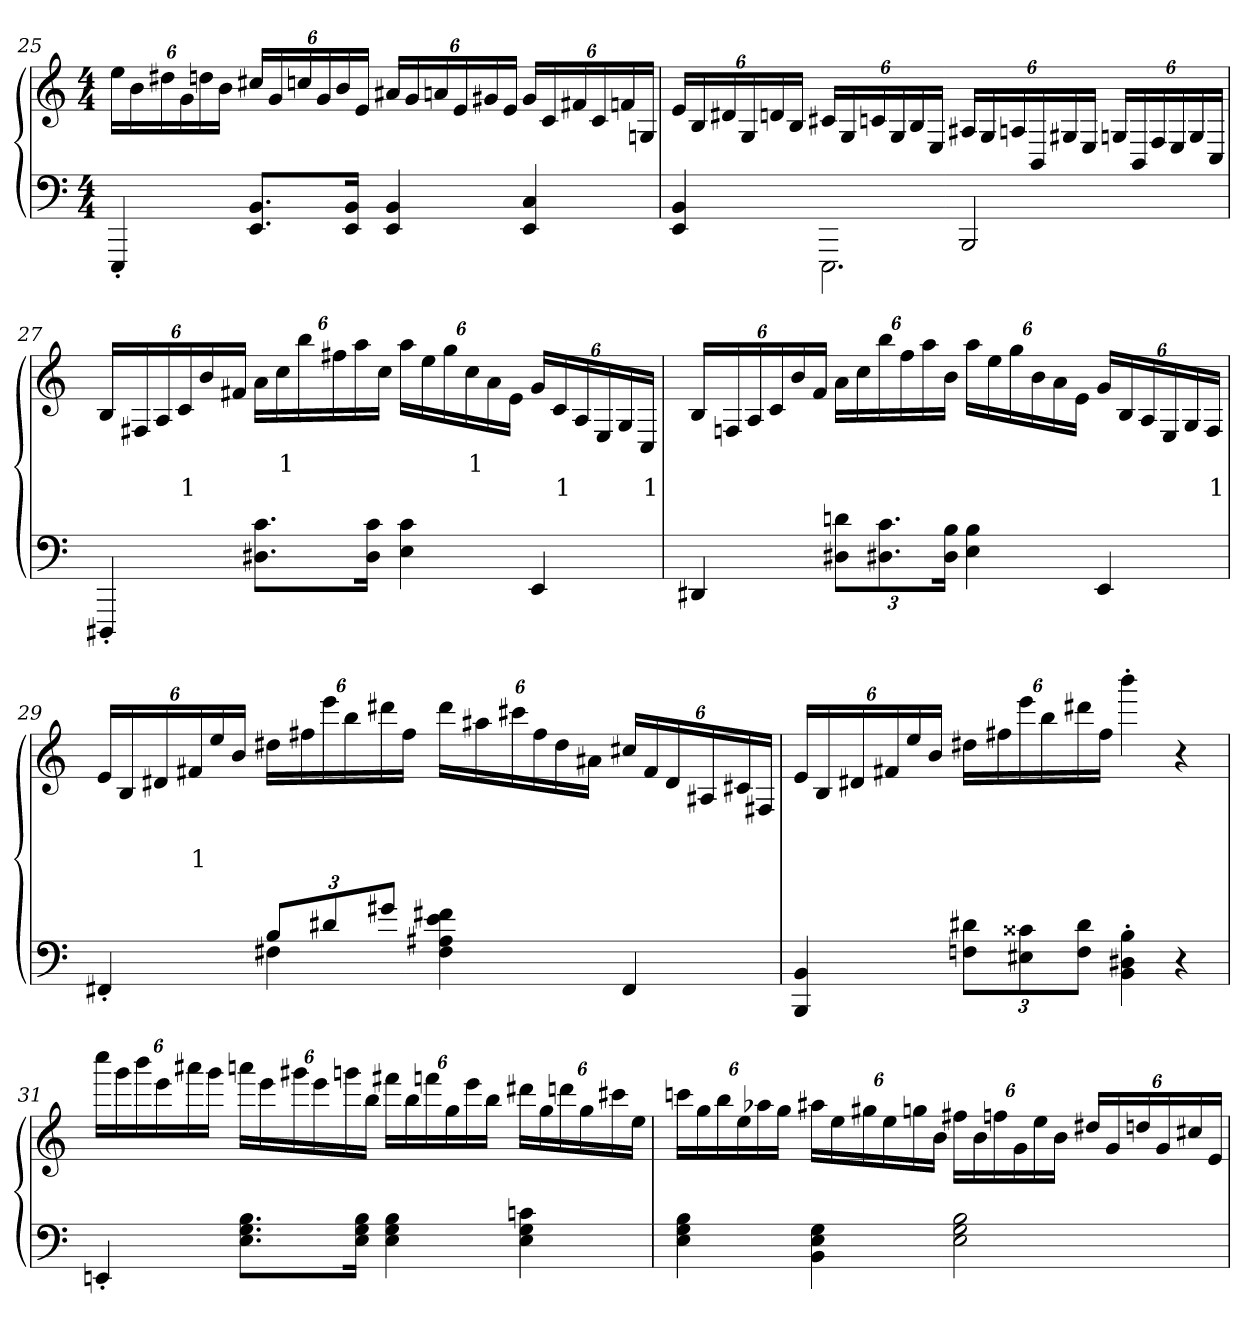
**kern	**kern	**text	**text
*part2	*part1	*part1	*part1
*staff2	*staff1	*staff1	*staff1
*clefF4	*clefG2	*	*
*k[]	*k[]	*	*
*M4/4	*M4/4	*	*
=25	=25	=25	=25
4EEE'>	24eeLL	.	.
.	24b	.	.
.	24dd#X	.	.
.	24g	.	.
.	24ddn	.	.
.	24bJJ	.	.
8.BB 8.EEL	24cc#XLL	.	.
.	24g	.	.
.	24ccn	.	.
.	24g	.	.
.	24b	.	.
16BB 16EEJk	.	.	.
.	24eJJ	.	.
4BB 4EE	24a#XLL	.	.
.	24g	.	.
.	24an	.	.
.	24e	.	.
.	24g#X	.	.
.	24eJJ	.	.
4C 4EE	24g#LL	.	.
.	24c	.	.
.	24f#X	.	.
.	24c	.	.
.	24fn	.	.
.	24GnJJ	.	.
=26	=26	=26	=26
*^	*	*	*
4BB 4EE	4ryy	24eLL	.	.
.	.	24B	.	.
.	.	24d#X	.	.
.	.	24G	.	.
.	.	24dn	.	.
.	.	24BJJ	.	.
4ryy	2.EEE	24c#XLL	.	.
.	.	24G	.	.
.	.	24cn	.	.
.	.	24G	.	.
.	.	24B	.	.
.	.	24EJJ	.	.
2BBB	.	24A#XLL	.	.
.	.	24G	.	.
.	.	24An	.	.
.	.	24BB	.	.
.	.	24G#X	.	.
.	.	24EJJ	.	.
.	.	24GnLL	.	.
.	.	24BB	.	.
.	.	24F	.	.
.	.	24E	.	.
.	.	24G	.	.
.	.	24CJJ	.	.
*v	*v	*	*	*
=27	=27	=27	=27
4DDD#X'>/	24BLL	.	.
.	24F#X	.	.
.	24A	.	.
.	24c	.	1
.	24b	.	.
.	24f#JJ	.	.
8.c 8.D#L	24aLL	.	.
.	24cc	1	.
.	24bb	.	.
.	24ff#	.	.
.	24aa	.	.
16c 16D#Jk	.	.	.
.	24ccJJ	.	.
4c 4E	24aaLL	.	.
.	24ee	.	.
.	24gg	.	.
.	24cc	1	.
.	24a	.	.
.	24eJJ	.	.
4EE	24gLL	.	.
.	24c	.	1
.	24A	.	.
.	24E	.	.
.	24G	.	.
.	24CJJ	.	1
=28	=28	=28	=28
4DD#X/	24BLL	.	.
.	24Fn	.	.
.	24A	.	.
.	24c	.	.
.	24b	.	.
.	24fJJ	.	.
12dn 12D#L	24aLL	.	.
.	24cc	.	.
12.c 12.D#X	24bb	.	.
.	24ff	.	.
.	24aa	.	.
24B 24D#Jk	24bJJ	.	.
4B 4E	24aaLL	.	.
.	24ee	.	.
.	24gg	.	.
.	24b	.	.
.	24a	.	.
.	24eJJ	.	.
4EE	24gLL	.	.
.	24B	.	.
.	24A	.	.
.	24E	.	.
.	24G	.	.
.	24FJJ	.	1
=29	=29	=29	=29
*^	*	*	*
4FF#X'>	4ryy	24eLL	.	.
.	.	24B	.	.
.	.	24d#X	.	.
.	.	24f#X	.	1
.	.	24ee	.	.
.	.	24bJJ	.	.
12BL	4F#	24dd#LL	.	.
.	.	24ff#	.	.
12d#X	.	24eee	.	.
.	.	24bb	.	.
12g#XJ	.	24ddd#	.	.
.	.	24ff#JJ	.	.
4ryy	4f# 4e 4A#X 4F#	24ddd#LL	.	.
.	.	24aa#X	.	.
.	.	24ccc#X	.	.
.	.	24ff#	.	.
.	.	24dd#	.	.
.	.	24a#JJ	.	.
4FF#	4ryy	24cc#LL	.	.
.	.	24f#	.	.
.	.	24d#	.	.
.	.	24A#	.	.
.	.	24c#	.	.
.	.	24F#JJ	.	.
*v	*v	*	*	*
=30	=30	=30	=30
4BB 4BBB	24eLL	.	.
.	24B	.	.
.	24d#X	.	.
.	24f#X	.	.
.	24ee	.	.
.	24bJJ	.	.
12d#X 12FnL	24dd#LL	.	.
.	24ff#	.	.
12c##X 12E#X	24eee	.	.
.	24bb	.	.
12d# 12FJ	24ddd#	.	.
.	24ff#JJ	.	.
4B'> 4D#'> 4BB'>	4bbb'>	.	.
4r	4r	.	.
=31	=31	=31	=31
4EEn'>	24ccccLL	.	.
.	24ggg	.	.
.	24bbb	.	.
.	24eee	.	.
.	24aaa#X	.	.
.	24gggJJ	.	.
8.B 8.G 8.EL	24aaanLL	.	.
.	24eee	.	.
.	24ggg#X	.	.
.	24eee	.	.
.	24gggn	.	.
16B 16G 16EJk	.	.	.
.	24bbJJ	.	.
4B 4G 4E	24fff#XLL	.	.
.	24bb	.	.
.	24fffn	.	.
.	24gg	.	.
.	24eee	.	.
.	24bbJJ	.	.
4cn 4G 4E	24ddd#XLL	.	.
.	24gg	.	.
.	24dddn	.	.
.	24gg	.	.
.	24ccc#X	.	.
.	24eeJJ	.	.
=32	=32	=32	=32
4B 4G 4E	24cccnLL	.	.
.	24gg	.	.
.	24bb	.	.
.	24ee	.	.
.	24aa-X	.	.
.	24ggJJ	.	.
4G 4E 4BB	24aa#XLL	.	.
.	24ee	.	.
.	24gg#X	.	.
.	24ee	.	.
.	24ggn	.	.
.	24bJJ	.	.
2B 2G 2E	24ff#XLL	.	.
.	24b	.	.
.	24ffn	.	.
.	24g	.	.
.	24ee	.	.
.	24bJJ	.	.
.	24dd#XLL	.	.
.	24g	.	.
.	24ddn	.	.
.	24g	.	.
.	24cc#X	.	.
.	24eJJ	.	.
=	=	=	=
*-	*-	*-	*-
